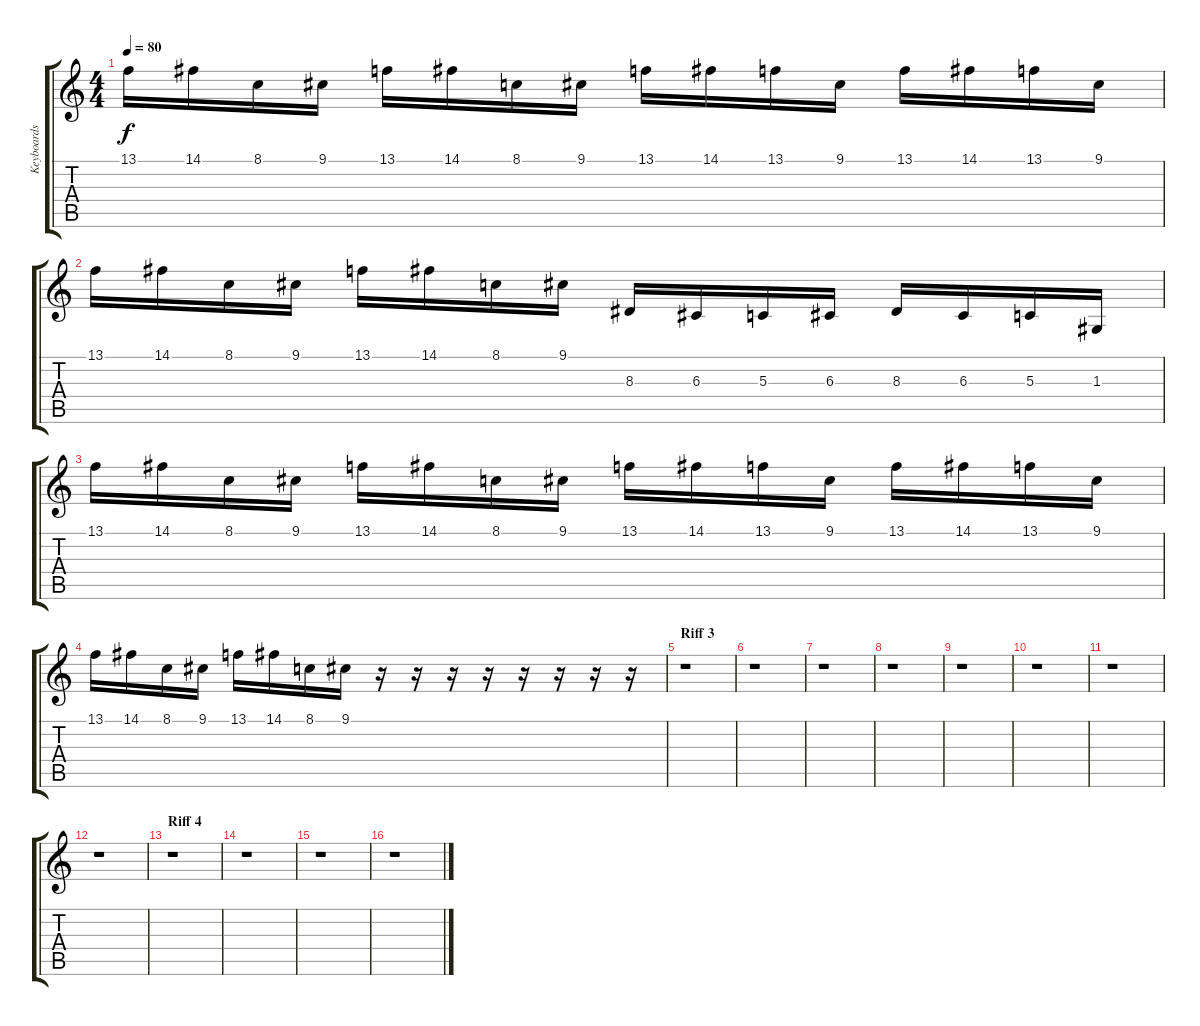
\track ("Keyboards" "Keyboards") {instrument brightacousticpiano}
\staff {score tabs}
\tuning (E4 C4 G3 C3 G2 C2) {hide}
\ts (4 4)
\tempo 80
\clef g2
\ks c
13.1.16{dy f} 14.1.16 8.1.16 9.1.16 13.1.16 14.1.16 8.1.16 9.1.16 13.1.16 14.1.16 13.1.16 9.1.16 13.1.16 14.1.16 13.1.16 9.1.16 |
13.1.16 14.1.16 8.1.16 9.1.16 13.1.16 14.1.16 8.1.16 9.1.16 8.3.16 6.3.16 5.3.16 6.3.16 8.3.16 6.3.16 5.3.16 1.3.16 |
13.1.16 14.1.16 8.1.16 9.1.16 13.1.16 14.1.16 8.1.16 9.1.16 13.1.16 14.1.16 13.1.16 9.1.16 13.1.16 14.1.16 13.1.16 9.1.16 |
13.1.16 14.1.16 8.1.16 9.1.16 13.1.16 14.1.16 8.1.16 9.1.16 r.16 r.16 r.16 r.16 r.16 r.16 r.16 r.16 |
\section ("" "Riff 3")
r.1 |
r.1 |
r.1 |
r.1 |
r.1 |
r.1 |
r.1 |
r.1 |
\section ("" "Riff 4")
r.1 |
r.1 |
r.1 |
r.1
